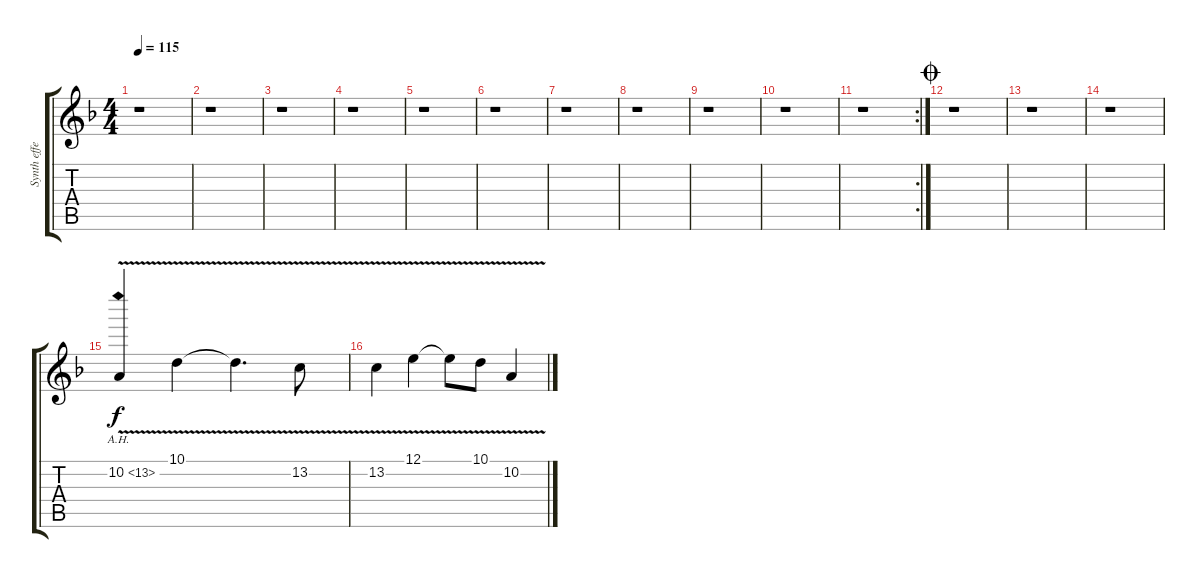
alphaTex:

\track ("Synth effects" "Synth effe") {instrument reedorgan}
\staff {score tabs}
\tuning (E4 B3 G3 D3 A2 E2) {hide}
\ts (4 4)
\tempo 115
\clef g2
\ks dminor
r.1{dy f} |
r.1 |
r.1 |
r.1 |
r.1 |
r.1 |
r.1 |
r.1 |
r.1 |
r.1 |
\rc 2
r.1 |
\jump coda
r.1 |
r.1 |
r.1 |
10.2{ah 3 v}.4 10.1{v}.4 10.1{t}.4{d} 13.2{v}.8 |
13.2{v}.4 12.1{v}.4 12.1{t}.8 10.1{v}.8 10.2{v}.4
